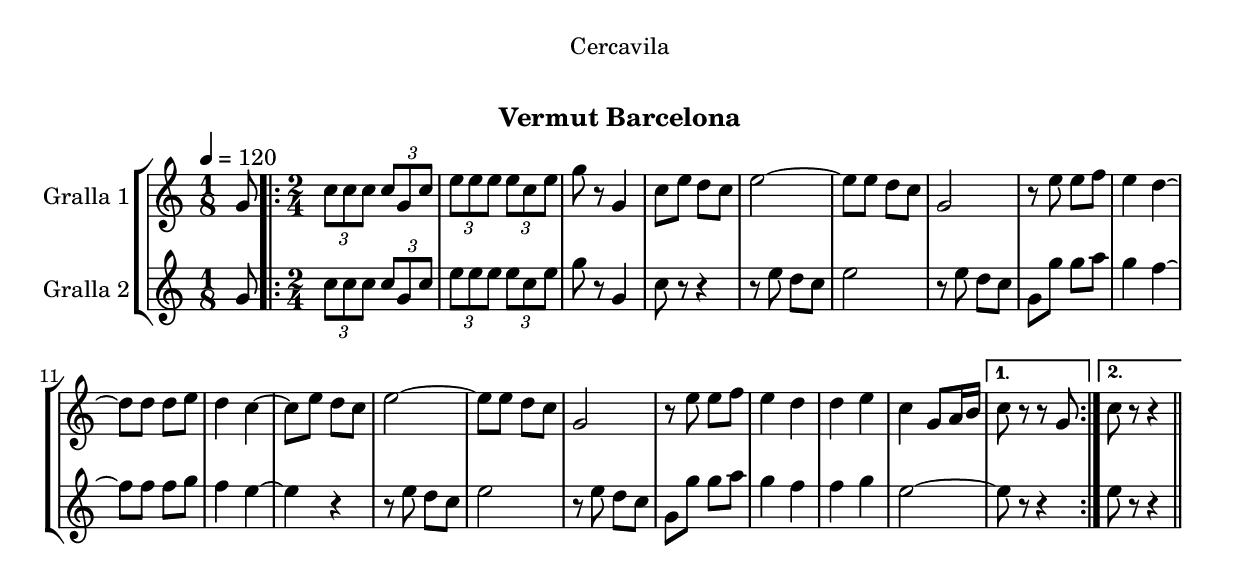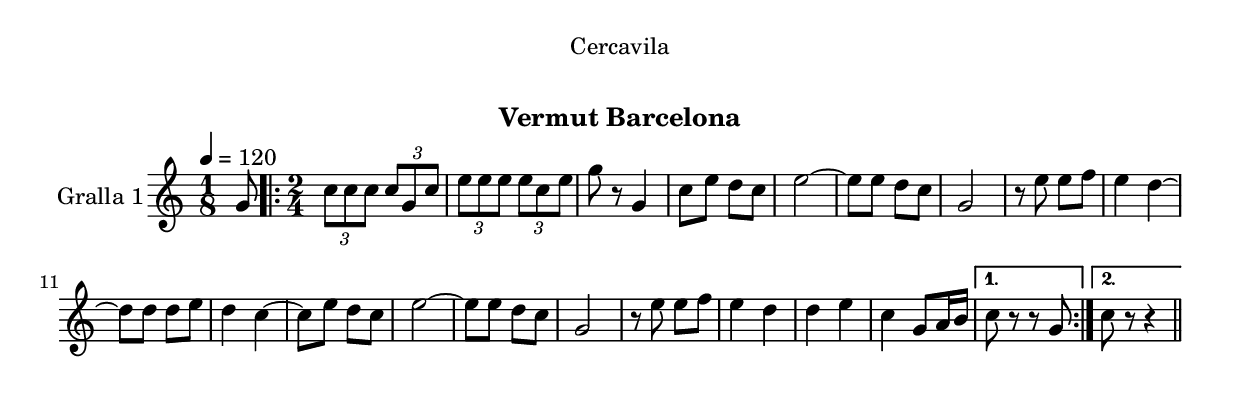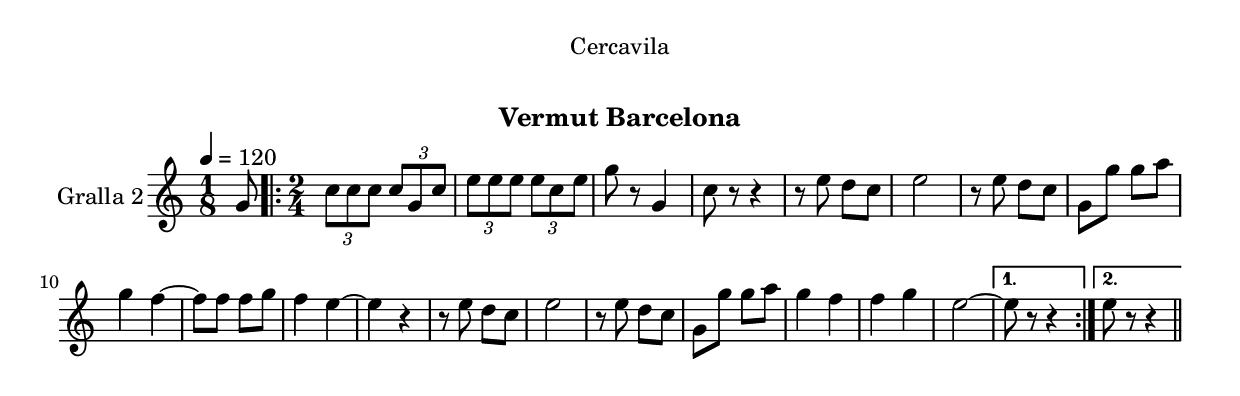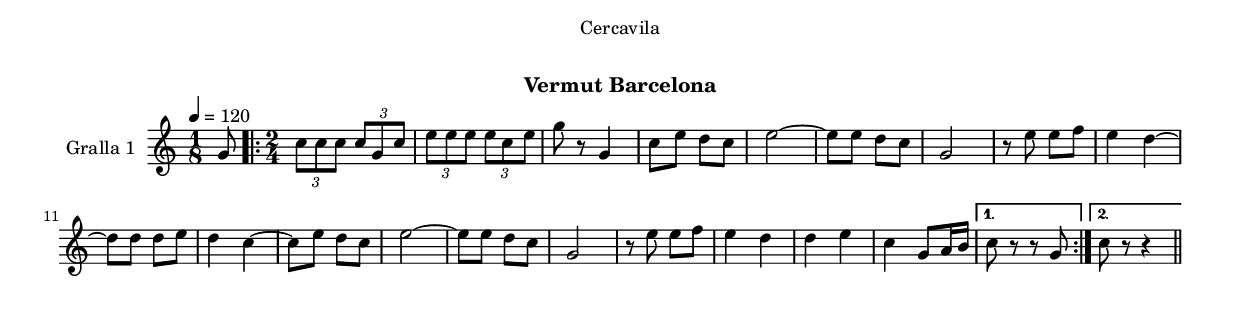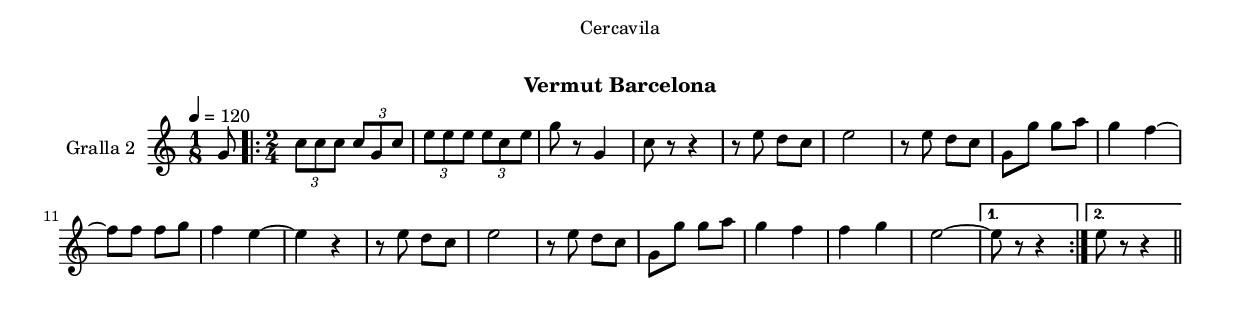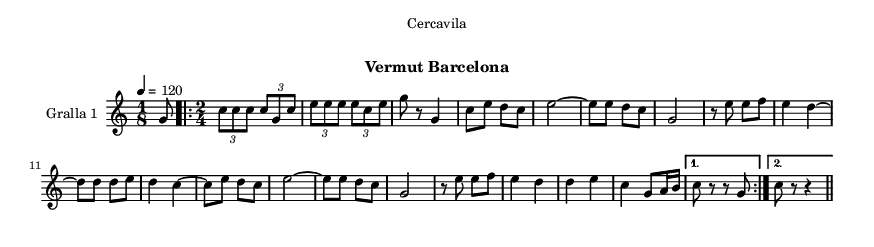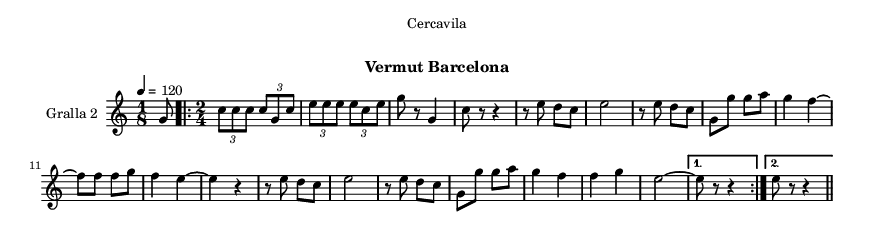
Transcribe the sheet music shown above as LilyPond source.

\version "2.16.0"

\header {
  dedication="Cercavila"
  title="   "
  subtitle="Vermut Barcelona"
  subsubtitle=""
  poet=""
  meter=""
  piece=""
  composer=""
  arranger=""
  opus=""
  instrument=""
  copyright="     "
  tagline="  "
}

liniaroAa =
\relative g'
{
  \tempo 4=120
  \clef treble
  \key c \major
  \time 1/8
  g8  |
  \time 2/4   \repeat volta 2 { \times 2/3 { c8 c c } \times 2/3 { c g c }  |
  \times 2/3 { e8 e e } \times 2/3 { e c e }  |
  g8 r g,4  |
  %05
  c8 e d c  |
  e2 ~  |
  e8 e d c  |
  g2  |
  r8 e' e f  |
  %10
  e4 d ~  |
  d8 d d e  |
  d4 c ~  |
  c8 e d c  |
  e2 ~  |
  %15
  e8 e d c  |
  g2  |
  r8 e' e f  |
  e4 d  |
  d4 e  |
  %20
  c4 g8 a16 b }
  \alternative { { c8 r r g }
  { c8 r r4 } } \bar "||"
}

liniaroAb =
\relative g'
{
  \tempo 4=120
  \clef treble
  \key c \major
  \time 1/8
  g8  |
  \time 2/4   \repeat volta 2 { \times 2/3 { c8 c c } \times 2/3 { c g c }  |
  \times 2/3 { e8 e e } \times 2/3 { e c e }  |
  g8 r g,4  |
  %05
  c8 r r4  |
  r8 e d c  |
  e2  |
  r8 e d c  |
  g8 g' g a  |
  %10
  g4 f ~  |
  f8 f f g  |
  f4 e ~  |
  e4 r  |
  r8 e d c  |
  %15
  e2  |
  r8 e d c  |
  g8 g' g a  |
  g4 f  |
  f4 g  |
  %20
  e2 ~ }
  \alternative { { e8 r r4 }
  { e8 r r4 } } \bar "||"
}

\book {

\paper {
  print-page-number = false
  #(set-paper-size "a4")
  #(layout-set-staff-size 20)
}

\bookpart {
  \score {
    \new StaffGroup {
      \override Score.RehearsalMark #'self-alignment-X = #LEFT
      <<
        \new Staff \with {instrumentName = #"Gralla 1" } \liniaroAa
        \new Staff \with {instrumentName = #"Gralla 2" } \liniaroAb
      >>
    }
    \layout {}
  }\score { \unfoldRepeats
    \new StaffGroup {
      \override Score.RehearsalMark #'self-alignment-X = #LEFT
      <<
        \new Staff \with {instrumentName = #"Gralla 1" } \liniaroAa
        \new Staff \with {instrumentName = #"Gralla 2" } \liniaroAb
      >>
    }
    \midi {}
  }
}

\bookpart {
  \header {}
  \score {
    \new StaffGroup {
      \override Score.RehearsalMark #'self-alignment-X = #LEFT
      <<
        \new Staff \with {instrumentName = #"Gralla 1" } \liniaroAa
      >>
    }
    \layout {}
  }\score { \unfoldRepeats
    \new StaffGroup {
      \override Score.RehearsalMark #'self-alignment-X = #LEFT
      <<
        \new Staff \with {instrumentName = #"Gralla 1" } \liniaroAa
      >>
    }
    \midi {}
  }
}

\bookpart {
  \header {}
  \score {
    \new StaffGroup {
      \override Score.RehearsalMark #'self-alignment-X = #LEFT
      <<
        \new Staff \with {instrumentName = #"Gralla 2" } \liniaroAb
      >>
    }
    \layout {}
  }\score { \unfoldRepeats
    \new StaffGroup {
      \override Score.RehearsalMark #'self-alignment-X = #LEFT
      <<
        \new Staff \with {instrumentName = #"Gralla 2" } \liniaroAb
      >>
    }
    \midi {}
  }
}

}

\book {

\paper {
  print-page-number = false
  #(set-paper-size "a5landscape")
  #(layout-set-staff-size 16)
  #(define output-suffix "a5")
}

\bookpart {
  \header {}
  \score {
    \new StaffGroup {
      \override Score.RehearsalMark #'self-alignment-X = #LEFT
      <<
        \new Staff \with {instrumentName = #"Gralla 1" } \liniaroAa
      >>
    }
    \layout {}
  }
}

\bookpart {
  \header {}
  \score {
    \new StaffGroup {
      \override Score.RehearsalMark #'self-alignment-X = #LEFT
      <<
        \new Staff \with {instrumentName = #"Gralla 2" } \liniaroAb
      >>
    }
    \layout {}
  }
}

}

\book {

\paper {
  print-page-number = false
  #(set-paper-size "a6landscape")
  #(layout-set-staff-size 12)
  #(define output-suffix "a6")
}

\bookpart {
  \header {}
  \score {
    \new StaffGroup {
      \override Score.RehearsalMark #'self-alignment-X = #LEFT
      <<
        \new Staff \with {instrumentName = #"Gralla 1" } \liniaroAa
      >>
    }
    \layout {}
  }
}

\bookpart {
  \header {}
  \score {
    \new StaffGroup {
      \override Score.RehearsalMark #'self-alignment-X = #LEFT
      <<
        \new Staff \with {instrumentName = #"Gralla 2" } \liniaroAb
      >>
    }
    \layout {}
  }
}

}

